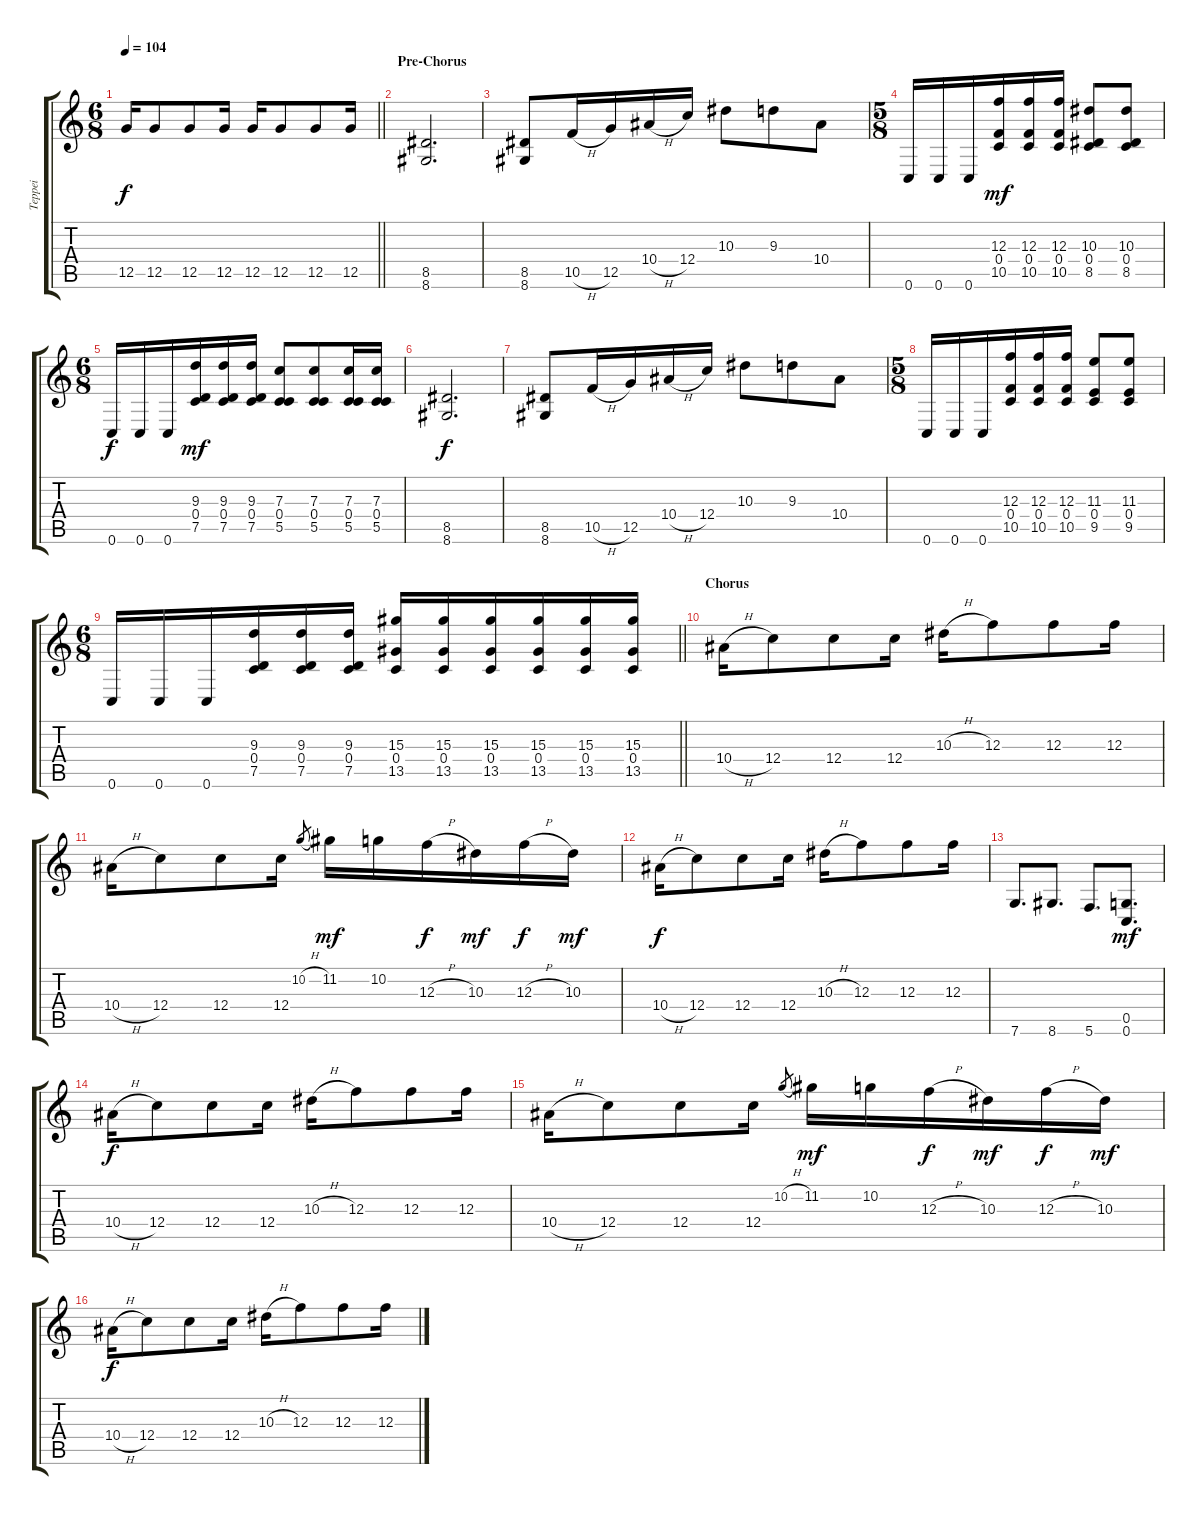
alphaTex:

\track ("Teppei" "Teppei") {instrument overdrivenguitar}
\staff {score tabs}
\tuning (D4 A3 F3 C3 G2 C2) {hide}
\ts (6 8)
\tempo 104
\clef g2
\barLineRight lightlight
\ks c
12.5.16{dy f} 12.5.8 12.5.8 12.5.16 12.5.16 12.5.8 12.5.8 12.5.16 |
\section ("" "Pre-Chorus")
(8.5 8.6).2{d} |
(8.5 8.6).8 10.5{h}.16 12.5.16 10.4{h}.16 12.4.16 10.3.8 9.3.8 10.4.8 |
\ts (5 8)
0.6.16 0.6.16 0.6.16 (12.3 0.4 10.5).16{dy mf} (12.3 0.4 10.5).16 (12.3 0.4 10.5).16 (10.3 0.4 8.5).8 (10.3 0.4 8.5).8 |
\ts (6 8)
0.6.16{dy f} 0.6.16 0.6.16 (9.3 0.4 7.5).16{dy mf} (9.3 0.4 7.5).16 (9.3 0.4 7.5).16 (7.3 0.4 5.5).8 (7.3 0.4 5.5).8 (7.3 0.4 5.5).16 (7.3 0.4 5.5).16 |
(8.5 8.6).2{d dy f} |
(8.5 8.6).8 10.5{h}.16 12.5.16 10.4{h}.16 12.4.16 10.3.8 9.3.8 10.4.8 |
\ts (5 8)
0.6.16 0.6.16 0.6.16 (12.3 0.4 10.5).16 (12.3 0.4 10.5).16 (12.3 0.4 10.5).16 (11.3 0.4 9.5).8 (11.3 0.4 9.5).8 |
\ts (6 8)
\barLineRight lightlight
0.6.16 0.6.16 0.6.16 (9.3 0.4 7.5).16 (9.3 0.4 7.5).16 (9.3 0.4 7.5).16 (15.3 0.4 13.5).16 (15.3 0.4 13.5).16 (15.3 0.4 13.5).16 (15.3 0.4 13.5).16 (15.3 0.4 13.5).16 (15.3 0.4 13.5).16 |
\section ("" "Chorus")
10.4{h}.16 12.4.8 12.4.8 12.4.16 10.3{h}.16 12.3.8 12.3.8 12.3.16 |
10.4{h}.16 12.4.8 12.4.8 12.4.16 10.2{h}.8{gr} 11.2.16{dy mf} 10.2.16 12.3{h}.16{dy f} 10.3.16{dy mf} 12.3{h}.16{dy f} 10.3.16{dy mf} |
10.4{h}.16{dy f} 12.4.8 12.4.8 12.4.16 10.3{h}.16 12.3.8 12.3.8 12.3.16 |
7.6.8{d} 8.6.8{d} 5.6.8{d} (0.5 0.6).8{d dy mf} |
10.4{h}.16{dy f} 12.4.8 12.4.8 12.4.16 10.3{h}.16 12.3.8 12.3.8 12.3.16 |
10.4{h}.16 12.4.8 12.4.8 12.4.16 10.2{h}.8{gr} 11.2.16{dy mf} 10.2.16 12.3{h}.16{dy f} 10.3.16{dy mf} 12.3{h}.16{dy f} 10.3.16{dy mf} |
10.4{h}.16{dy f} 12.4.8 12.4.8 12.4.16 10.3{h}.16 12.3.8 12.3.8 12.3.16
